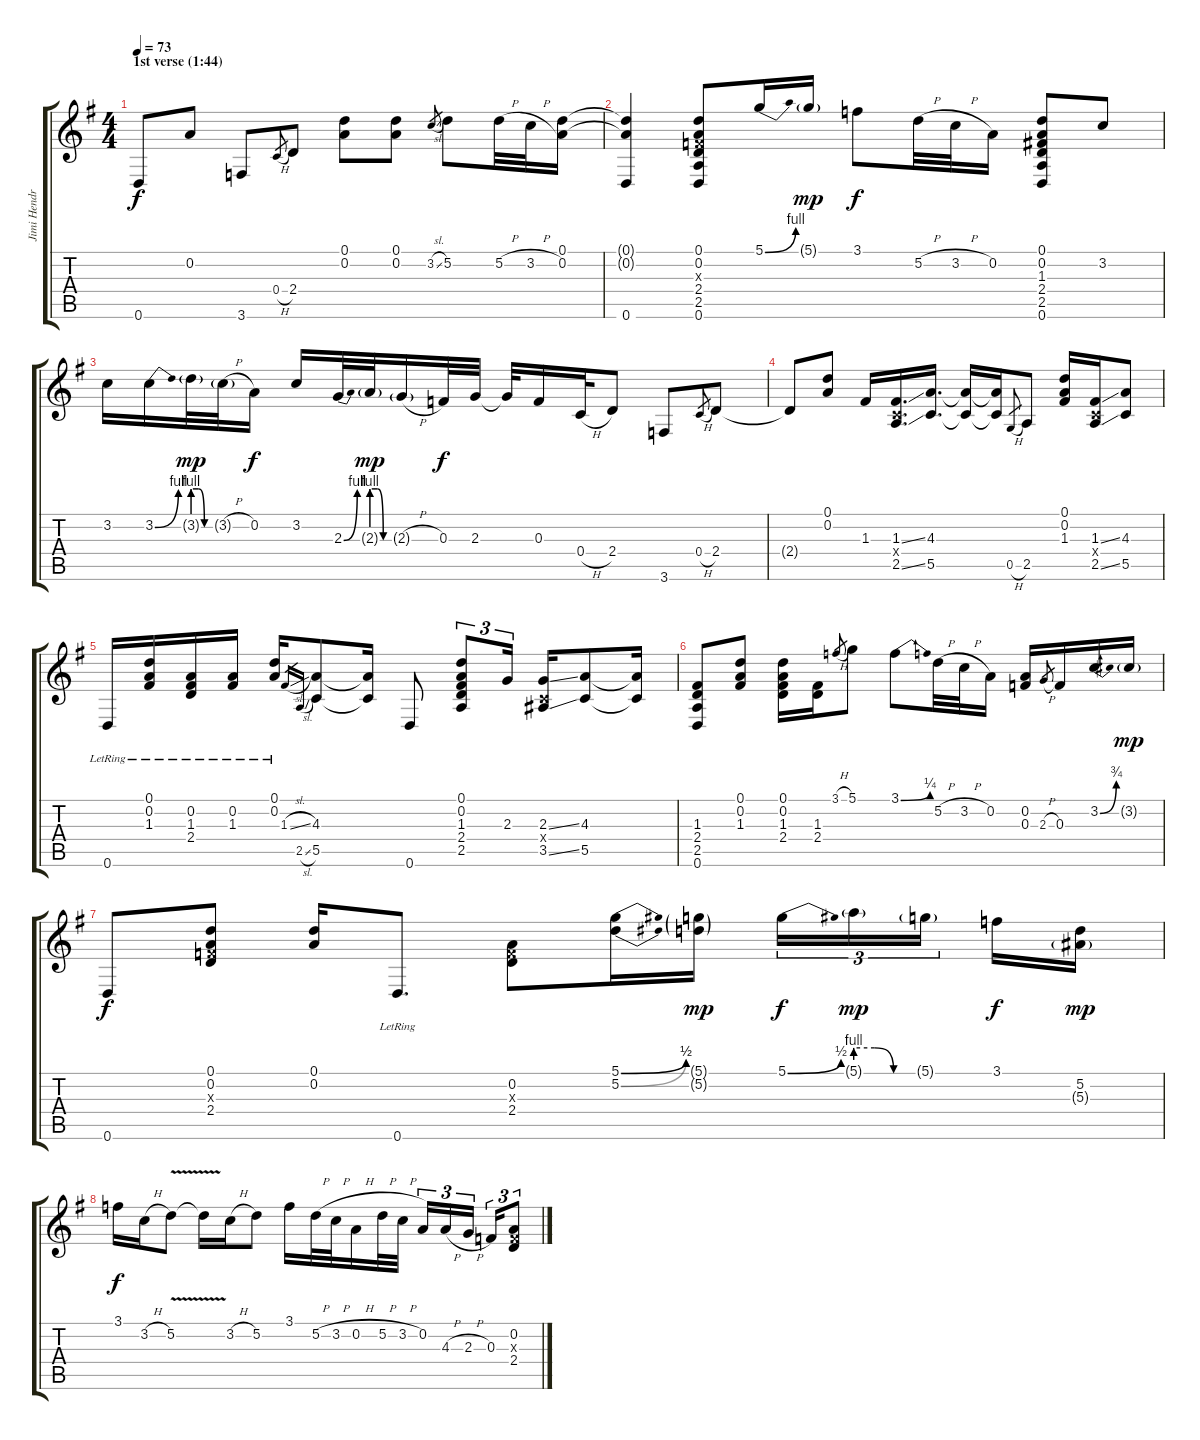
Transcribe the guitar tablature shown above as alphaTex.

\track ("Jimi Hendrix" "Jimi Hendr") {instrument overdrivenguitar}
\staff {score tabs}
\tuning (D4 A3 F3 C3 G2 D2) {hide}
\ts (4 4)
\section ("" "1st verse (1:44)")
\tempo 73
\clef g2
\ks g
0.6.8{dy f} 0.2.8 3.6.8 0.4{h}.8{gr} 2.4.8 (0.1 0.2).8 (0.1 0.2).8 3.2{sl}.8{gr} 5.2.8 5.2{h}.32 3.2{h}.32 (0.1 0.2).16 |
(0.1{t} 0.2{t} 0.6).4 (0.1 0.2 0.3{x} 2.4 2.5 0.6).8 5.1{be (bend 0 0 60 4)}.16 5.1{g}.16{dy mp} 3.1.8{dy f} 5.2{h}.32 3.2{h}.32 0.2.16 (0.1 0.2 1.3 2.4 2.5 0.6).8 3.2.8 |
3.2.16 3.2{be (bend 0 0 60 4)}.16 3.2{be (custom 0 4 20 4 40 0 60 0) g}.32{dy mp} 3.2{h g}.32 0.2.16{dy f} 3.2.16 2.3{be (bend 0 0 60 4)}.32 2.3{be (custom 0 4 20 4 40 0 60 0) g}.32{dy mp} 2.3{h g}.16 0.3.32{dy f} 2.3.32 2.3{t}.32 0.3.16 0.4{h}.32 2.4.8 3.6.8 0.4{h}.8{gr} 2.4.8 |
2.4{t}.8 (0.1 0.2).8 1.3.16 (1.3{ss} 0.4{x} 2.5{ss}).16{d} (4.3 5.5).16{d} (4.3{t} 5.5{t}).16 (4.3{t} 5.5{t}).16 0.5{h}.8{gr} 2.5.8 (0.1 0.2 1.3).16 (1.3{ss} 0.4{x} 2.5{ss}).16 (4.3 5.5).8 |
0.6{lr}.16 (0.1 0.2 1.3{lr}).16 (0.2 1.3 2.4{lr}).16 (0.2{lr} 1.3).16 (0.1 0.2{lr}).16 1.3{sl}.16{gr} 2.5{sl}.16{gr} (4.3 5.5).8 (4.3{t} 5.5{t}).16 0.6.8 (0.1 0.2 1.3 2.4 2.5).8{tu (3 2)} 2.3.16{tu (3 2)} (2.3{ss} 0.4{x} 3.5{ss}).16 (4.3 5.5).8 (4.3{t} 5.5{t}).16 |
(1.3 2.4 2.5 0.6).8 (0.1 0.2 1.3).8 (0.1 0.2 1.3 2.4).16 (1.3 2.4).16 3.1{h}.8{gr} 5.1.8 3.1{be (bend 0 0 60 1)}.8 5.2{h}.32 3.2{h}.32 0.2.16 (0.2 0.3).16 2.3{h}.8{gr} 0.3.16 3.2{be (bend 0 0 60 3)}.16 3.2{g}.16{dy mp} |
0.6.8{dy f} (0.1 0.2 0.3{x} 2.4).8 (0.1 0.2).16 0.6{lr}.8{d} (0.2 0.3{x} 2.4).8 (5.1{be (bend 0 0 60 2)} 5.2{be (bend 0 0 60 2)}).16 (5.1{g} 5.2{g}).16{dy mp} 5.1{be (bend 0 0 60 2)}.16{tu (3 2) dy f} 5.1{be (custom 0 4 20 4 40 0 60 0) g}.16{tu (3 2) dy mp} 5.1{g}.16{tu (3 2) beam splitsecondary} 3.1.16{dy f} (5.2 5.3{g}).16{dy mp} |
3.1.16{dy f} 3.2{h}.16 5.2{v}.8 5.2{t}.16 3.2{h}.16 5.2.8 3.1.16 5.2{h}.32 3.2{h}.32 0.2{h}.16 5.2{h}.32 3.2{h}.32 0.2.16{tu (3 2)} 4.3{h}.16{tu (3 2)} 2.3{h}.16{tu (3 2) beam splitsecondary} 0.3.16{tu (3 2)} (0.2 0.3{x} 2.4).8{tu (3 2)}
